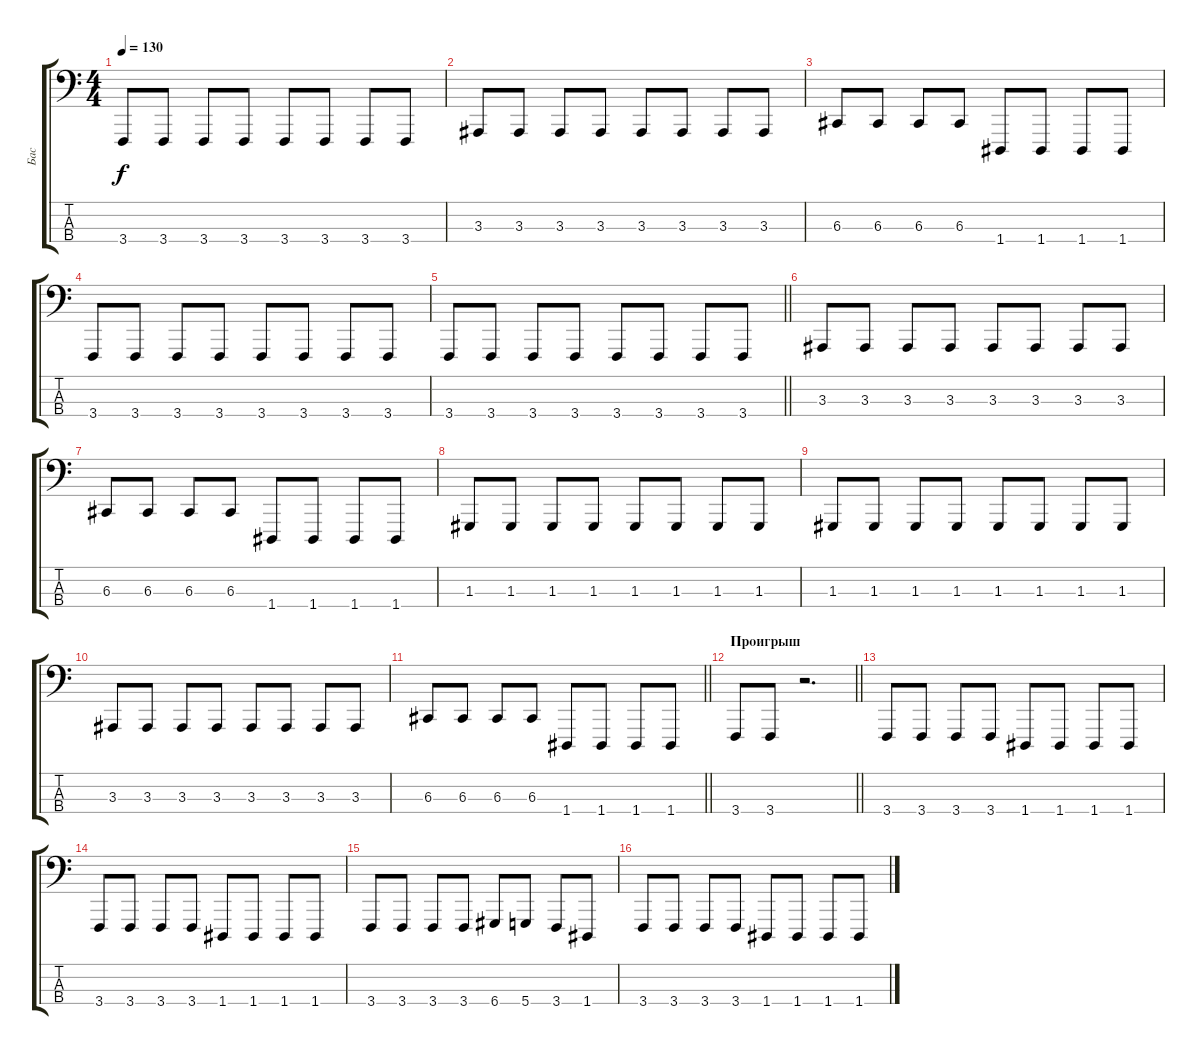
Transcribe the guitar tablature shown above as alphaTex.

\track ("Бас" "Бас") {instrument synthbrass2}
\staff {score tabs}
\tuning (F2 C2 G1 D1) {hide}
\ts (4 4)
\tempo 130
\clef f4
\ks c
3.4.8{dy f} 3.4.8 3.4.8 3.4.8 3.4.8 3.4.8 3.4.8 3.4.8 |
3.3.8 3.3.8 3.3.8 3.3.8 3.3.8 3.3.8 3.3.8 3.3.8 |
6.3.8 6.3.8 6.3.8 6.3.8 1.4.8 1.4.8 1.4.8 1.4.8 |
3.4.8 3.4.8 3.4.8 3.4.8 3.4.8 3.4.8 3.4.8 3.4.8 |
\barLineRight lightlight
3.4.8 3.4.8 3.4.8 3.4.8 3.4.8 3.4.8 3.4.8 3.4.8 |
3.3.8 3.3.8 3.3.8 3.3.8 3.3.8 3.3.8 3.3.8 3.3.8 |
6.3.8 6.3.8 6.3.8 6.3.8 1.4.8 1.4.8 1.4.8 1.4.8 |
1.3.8 1.3.8 1.3.8 1.3.8 1.3.8 1.3.8 1.3.8 1.3.8 |
1.3.8 1.3.8 1.3.8 1.3.8 1.3.8 1.3.8 1.3.8 1.3.8 |
3.3.8 3.3.8 3.3.8 3.3.8 3.3.8 3.3.8 3.3.8 3.3.8 |
\barLineRight lightlight
6.3.8 6.3.8 6.3.8 6.3.8 1.4.8 1.4.8 1.4.8 1.4.8 |
\section ("" "Проигрыш")
\barLineRight lightlight
3.4.8 3.4.8 r.2{d} |
\section ("" "")
3.4.8 3.4.8 3.4.8 3.4.8 1.4.8 1.4.8 1.4.8 1.4.8 |
3.4.8 3.4.8 3.4.8 3.4.8 1.4.8 1.4.8 1.4.8 1.4.8 |
3.4.8 3.4.8 3.4.8 3.4.8 6.4.8 5.4.8 3.4.8 1.4.8 |
3.4.8 3.4.8 3.4.8 3.4.8 1.4.8 1.4.8 1.4.8 1.4.8
